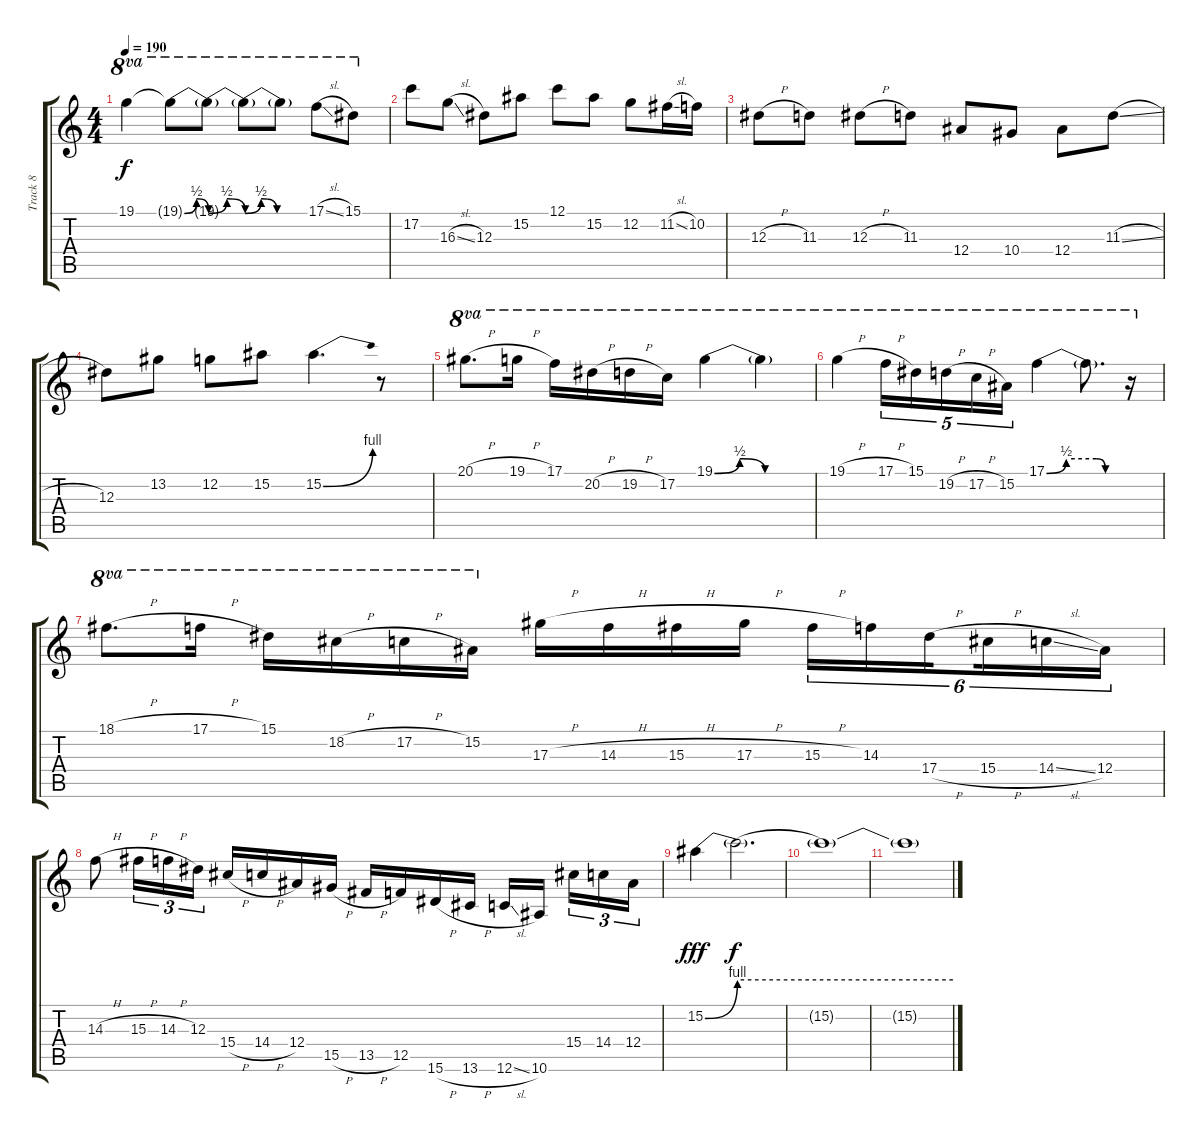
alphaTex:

\track ("Track 8" "Track 8") {instrument distortionguitar}
\staff {score tabs}
\tuning (C4 G3 Eb3 Bb2 F2 C2) {hide}
\ts (4 4)
\tempo 190
\clef g2
\ks c
19.1.4{ot 8va dy f} 19.1{be (bendrelease 0 0 30 2 30 2 60 0) t}.8{ot 8va} 19.1{be (bendrelease 0 0 30 2 30 2 60 0) t}.8{ot 8va} 19.1{be (custom 0 0 15 2 30 0 60 0) t}.8{ot 8va} 19.1{t}.8{ot 8va} 17.1{sl}.8{ot 8va} 15.1.8{ot 8va} |
17.2.8 16.3{sl}.8 12.3.8 15.2.8 12.1.8 15.2.8 12.2.8 11.2{sl}.16 10.2.16 |
12.3{h}.8 11.3.8 12.3{h}.8 11.3.8 12.4.8 10.4.8 12.4.8 11.3{sl}.8 |
12.3.8 13.2.8 12.2.8 15.2.8 15.2{be (bend 0 0 60 4)}.4{d} r.8 |
20.1{h}.8{d ot 8va} 19.1{h}.16{ot 8va} 17.1.16{ot 8va} 20.2{h}.16{ot 8va} 19.2{h}.16{ot 8va} 17.2.16{ot 8va} 19.1{be (custom 0 0 15 2 30 0 60 0)}.4{ot 8va} 19.1{t}.4{ot 8va} |
19.1{h}.4{ot 8va} 17.1{h}.16{tu (5 4) ot 8va} 15.1.16{tu (5 4) ot 8va} 19.2{h}.16{tu (5 4) ot 8va} 17.2{h}.16{tu (5 4) ot 8va} 15.2.16{tu (5 4) ot 8va} 17.1{be (custom 0 0 15 2 38 2 45 0 60 0)}.4{ot 8va} 17.1{t}.8{d ot 8va} r.16{ot 8va} |
18.1{h}.8{d ot 8va} 17.1{h}.16{ot 8va} 15.1.16{ot 8va} 18.2{h}.16{ot 8va} 17.2{h}.16{ot 8va} 15.2.16{ot 8va} 17.3{h}.16 14.3{h}.16 15.3{h}.16 17.3{h}.16 15.3{h}.16{tu (6 4)} 14.3.16{tu (6 4)} 17.4{h}.16{tu (6 4) beam splitsecondary} 15.4{h}.16{tu (6 4)} 14.4{sl}.16{tu (6 4)} 12.4.16{tu (6 4)} |
14.3{h}.8 15.3{h}.16{tu (3 2)} 14.3{h}.16{tu (3 2)} 12.3.16{tu (3 2)} 15.4{h}.16 14.4{h}.16 12.4.16 15.5{h}.16 13.5{h}.16 12.5.16 15.6{h}.16 13.6{h}.16 12.6{sl}.16 10.6.16{beam splitsecondary} 15.4.16{tu (3 2)} 14.4.16{tu (3 2)} 12.4.16{tu (3 2)} |
15.2{be (bend 0 0 60 4)}.4{dy fff} 15.2{be (hold 0 4 60 4) t}.2{d dy f} |
15.2{t}.1 |
15.2{t}.1
